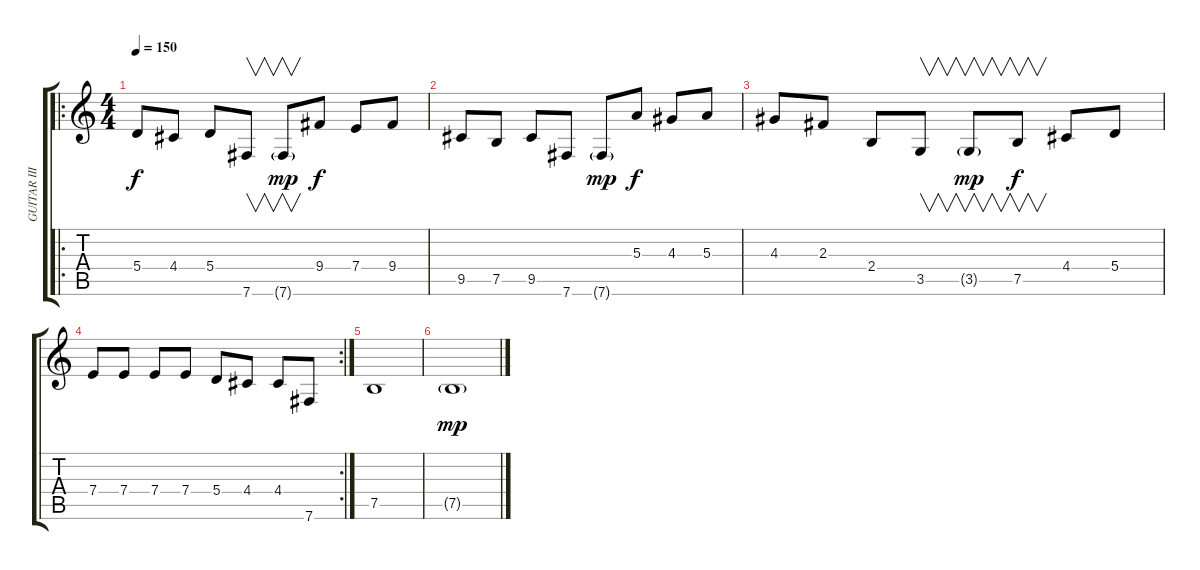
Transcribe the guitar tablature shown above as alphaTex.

\track ("GUITAR III" "GUITAR III") {instrument distortionguitar}
\staff {score tabs}
\tuning (B3 Gb3 E3 A2 E2 B1) {hide}
\ro
\ts (4 4)
\tempo 150
\clef g2
\ks c
5.4.8{dy f} 4.4.8 5.4.8 7.6.8{v} 7.6{g}.8{v dy mp} 9.4.8{dy f} 7.4.8 9.4.8 |
9.5.8 7.5.8 9.5.8 7.6.8 7.6{g}.8{dy mp} 5.3.8{dy f} 4.3.8 5.3.8 |
4.3.8 2.3.8 2.4.8 3.5.8{v} 3.5{g}.8{v dy mp} 7.5.8{v dy f} 4.4.8 5.4.8 |
\rc 2
7.4.8 7.4.8 7.4.8 7.4.8 5.4.8 4.4.8 4.4.8 7.6.8 |
7.5.1 |
7.5{g}.1{dy mp}
